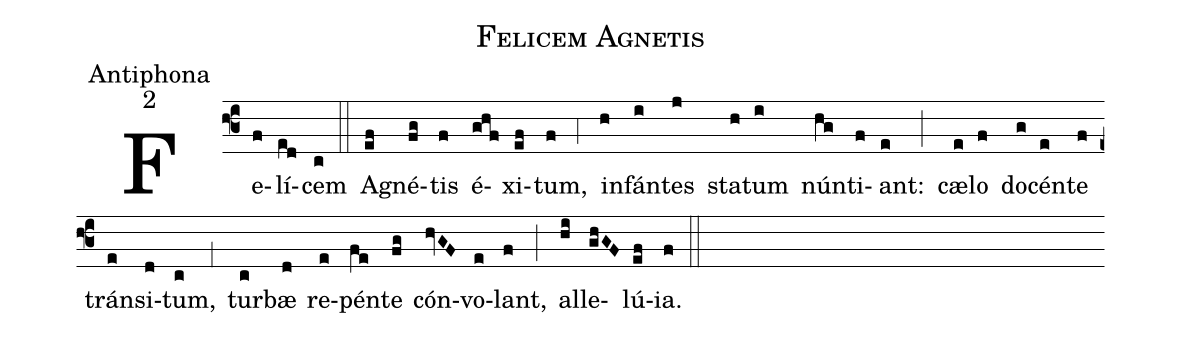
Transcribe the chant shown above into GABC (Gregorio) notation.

name:Felicem Agnetis;
office-part:Antiphona;
mode:2;
%%
(f3) Fe(f)lí(ed)cem(c) (::)
A(ef)gné(fg)tis(f) é(ghf)xi(ef)tum,(f) (,4) in(h)fán(i)tes(j) sta(h)tum(i) nún(hg)ti(f)ant:(e) (;) cæ(e)lo(f) do(g)cén(e)te(f) trán(e)si(d)tum,(c) (,1) tur(c)bæ(d) re(e)pén(fe)te(fg) cón(hvGF)vo(e)lant,(f) (;) al(hi)le(ghGF)lú(ef)ia.(f) (::)
